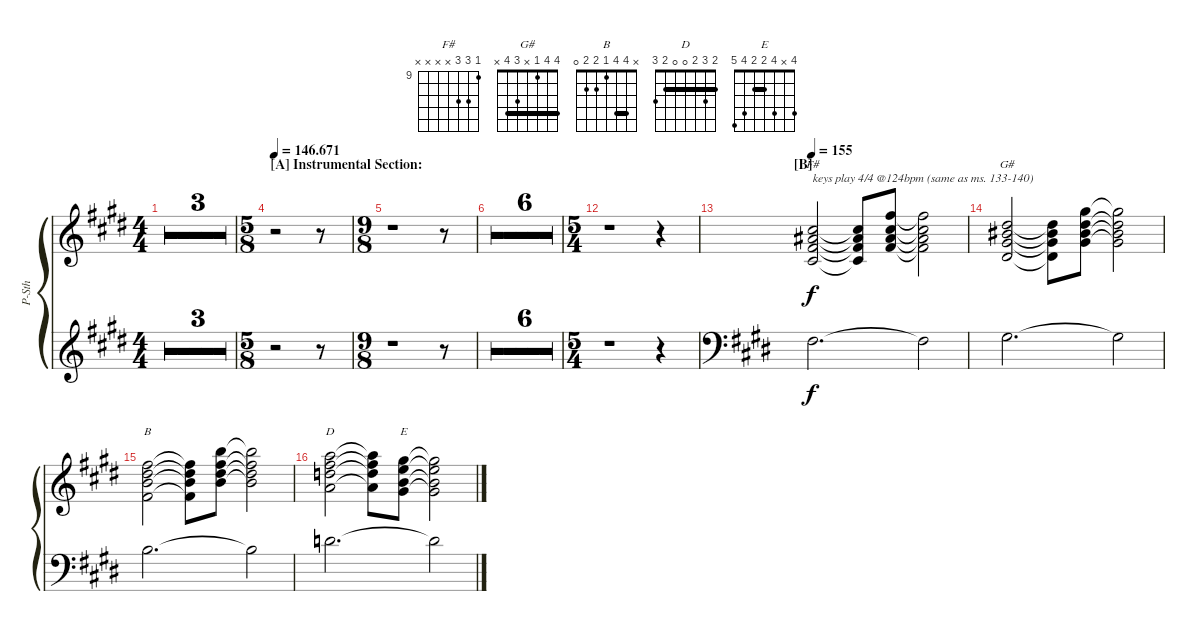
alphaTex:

\defaultSystemsLayout 4
\bracketExtendMode groupsimilarinstruments
\otherSystemsTrackNameOrientation horizontal
\track ("Strings / Pad" "P-Sth") {multiBarRest instrument pad2warm}
\staff {score}
\tuning (E4 B3 G3 D3 A2 E2 B1)
\chord ("F#" 9 11 11 x x x x) {firstfret 9 showfingering false}
\chord ("G#" 4 4 1 x 3 4 x) {showfingering false barre 4}
\chord ("B" x 4 4 1 2 2 0) {showfingering false barre 4}
\chord ("D" 2 3 2 0 0 2 3) {showfingering false barre 2}
\chord ("E" 4 x 4 2 2 4 5) {showfingering false barre 2}
\ts (4 4)
\tempo 140
\clef g2
\ks e
r.1{dy f} |
r.1 |
r.1 |
\ts (5 8)
\beaming (8 2 3)
\section ("A" "Instrumental Section:")
\tempo
146.671 r.2 r.8 |
\ts (9 8)
\beaming (8 2 2 2 3)
r.1 r.8 |
r.1 r.8 |
r.1 r.8 |
r.1 r.8 |
r.1 r.8 |
r.1 r.8 |
r.1 r.8 |
\ts (5 4)
\beaming (8 2 2 2 2 2)
r.1 r.4 |
\section ("B" "")
\tempo 155
\ks c#minor
(16.5{acc #} 16.4{acc #} 15.3{acc #} 14.2{acc #}).2{ch "F#" txt "keys play 4/4 @124bpm (same as ms. 133-140)"} (16.5{t acc #} 14.2{t acc #} 15.3{t acc #} 16.4{t acc #}).8 (16.4{acc #} 15.3{acc #} 14.2{acc #} 14.1{acc #}).8 (16.4{t acc #} 15.3{t acc #} 14.2{t acc #} 14.1{t acc #}).2 |
(18.5{acc #} 18.4{acc #} 17.3{acc #} 16.2{acc #}).2{ch "G#"} (18.5{t acc #} 16.2{t acc #} 17.3{t acc #} 18.4{t acc #}).8 (18.4{acc #} 17.3{acc #} 16.2{acc #} 16.1{acc #}).8 (18.4{t acc #} 17.3{t acc #} 16.2{t acc #} 16.1{t acc #}).2 |
(21.5{acc #} 21.4{acc forcenatural} 20.3{acc #} 19.2{acc #}).2{ch "B"} (21.5{t acc #} 19.2{t acc #} 20.3{t acc #} 21.4{t acc forcenatural}).8 (21.4{acc forcenatural} 20.3{acc #} 19.2{acc #} 19.1{acc forcenatural}).8 (21.4{t acc forcenatural} 20.3{t acc #} 19.2{t acc #} 19.1{t acc forcenatural}).2 |
(19.4{acc forcenatural} 19.3{acc forcenatural} 19.2{acc #} 17.1{acc forcenatural}).2{ch "D"} (19.4{t acc forcenatural} 17.1{t acc forcenatural} 19.2{t acc #} 19.3{t acc forcenatural}).8 (23.5{acc #} 21.4{acc forcenatural} 21.3{acc forcenatural} 21.2{acc #}).8{ch "E"} (23.5{t acc #} 21.4{t acc forcenatural} 21.3{t acc forcenatural} 21.2{t acc #}).2
\staff {score}
\tuning (E4 B3 G3 D3 A2 E2)
\clef g2
\ottava regular
\simile none
\ks e
r.1{dy f} |
r.1 |
r.1 |
r.2 r.8 |
r.1 r.8 |
r.1 r.8 |
r.1 r.8 |
r.1 r.8 |
r.1 r.8 |
r.1 r.8 |
r.1 r.8 |
r.1 r.4 |
\clef f4
\ks c#minor
4.4{acc #}.2{d} 4.4{t acc #}.2 |
1.3{acc #}.2{d} 1.3{t acc #}.2 |
0.2{acc forcenatural}.2{d} 0.2{t acc forcenatural}.2 |
3.2{acc forcenatural}.2{d} 3.2{t acc forcenatural}.2
